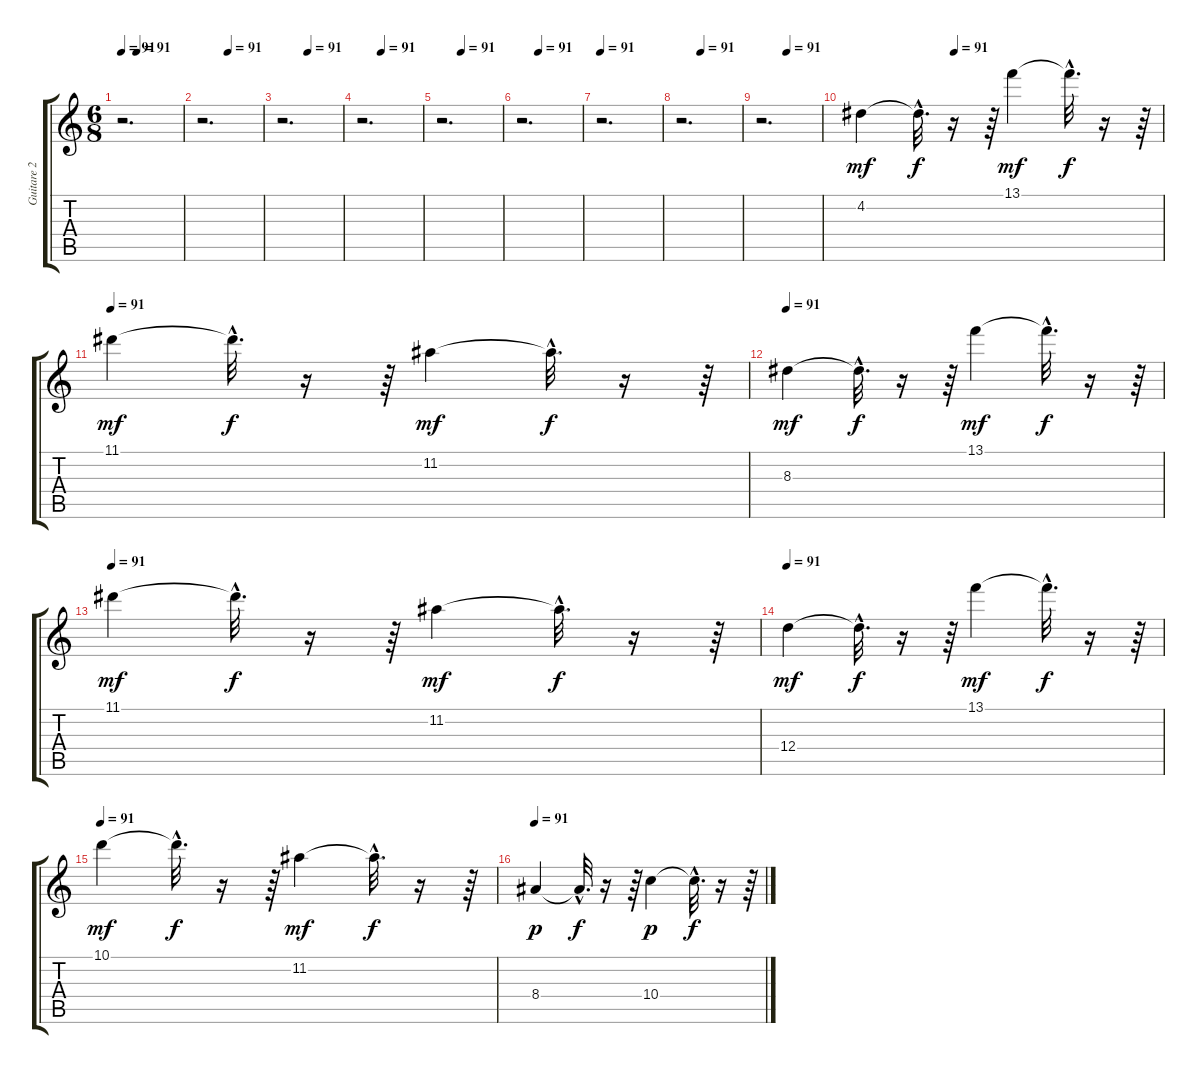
\track ("Guitare 2" "Guitare 2") {instrument acousticguitarnylon}
\staff {score tabs}
\tuning (E4 B3 G3 D3 A2 E2) {hide}
\ts (6 8)
\tempo 91
\tempo (91 0.25)
\clef g2
\ks c
r.2{d dy f} |
\tempo (91 0.4375)
r.2{d} |
\tempo (91 0.4375)
r.2{d} |
\tempo (91 0.3333333333333333)
r.2{d} |
\tempo (91 0.3333333333333333)
r.2{d} |
\tempo (91 0.2916666666666667)
r.2{d} |
\tempo 91
r.2{d} |
\tempo (91 0.3333333333333333)
r.2{d} |
\tempo (91 0.4375)
r.2{d} |
\tempo (91 0.3125)
4.2.4{dy mf} 4.2{hac t}.32{d dy f} r.16 r.64 13.1.4{dy mf} 13.1{hac t}.32{d dy f} r.16 r.64 |
\tempo 91
11.1.4{dy mf} 11.1{hac t}.32{d dy f} r.16 r.64 11.2.4{dy mf} 11.2{hac t}.32{d dy f} r.16 r.64 |
\tempo 91
8.3.4{dy mf} 8.3{hac t}.32{d dy f} r.16 r.64 13.1.4{dy mf} 13.1{hac t}.32{d dy f} r.16 r.64 |
\tempo 91
11.1.4{dy mf} 11.1{hac t}.32{d dy f} r.16 r.64 11.2.4{dy mf} 11.2{hac t}.32{d dy f} r.16 r.64 |
\tempo 91
12.4.4{dy mf} 12.4{hac t}.32{d dy f} r.16 r.64 13.1.4{dy mf} 13.1{hac t}.32{d dy f} r.16 r.64 |
\tempo 91
10.1.4{dy mf} 10.1{hac t}.32{d dy f} r.16 r.64 11.2.4{dy mf} 11.2{hac t}.32{d dy f} r.16 r.64 |
\tempo 91
8.4.4{dy p} 8.4{hac t}.32{d dy f} r.16 r.64 10.4.4{dy p} 10.4{hac t}.32{d dy f} r.16 r.64
